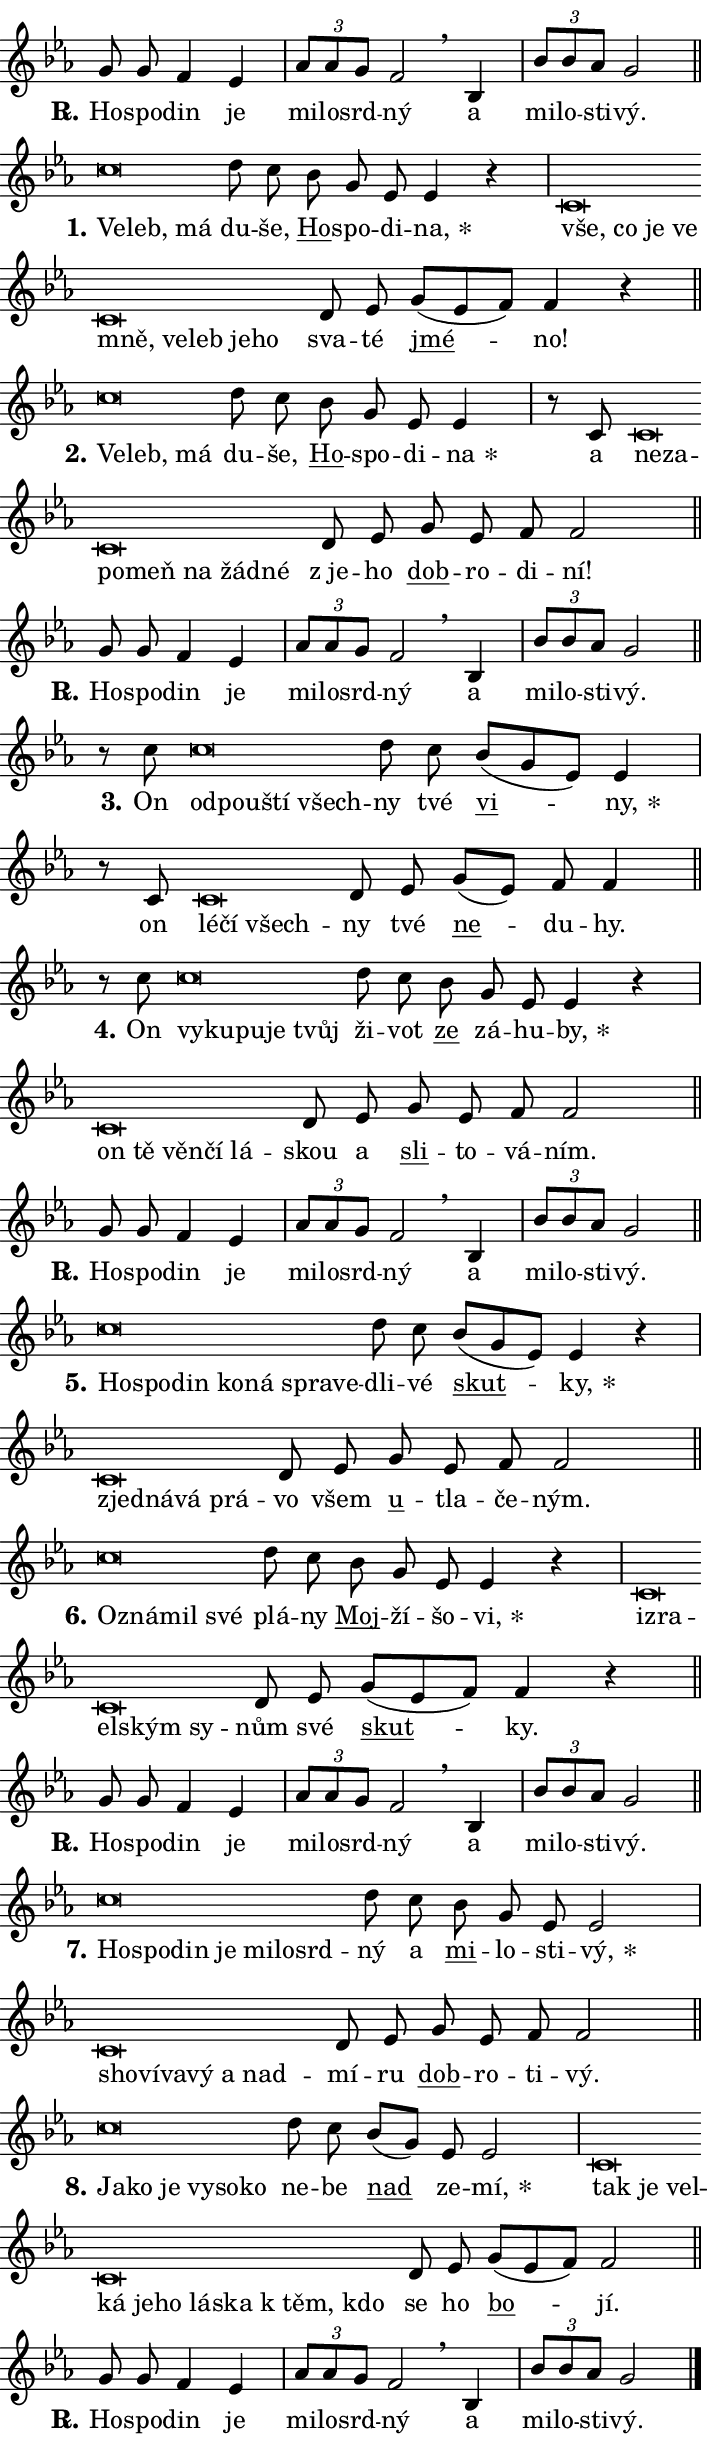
\version "2.24.0"
\header { tagline = "" }
\paper {
  indent = 0\cm
  top-margin = 0\cm
  right-margin = 0.13\cm % to fit lyric hyphens
  bottom-margin = 0\cm
  left-margin = 0\cm
  paper-width = 12\cm
  page-breaking = #ly:one-page-breaking
  system-system-spacing.basic-distance = #11
  score-system-spacing.basic-distance = #11
  ragged-last = ##f
}


%% Author: Thomas Morley
%% https://lists.gnu.org/archive/html/lilypond-user/2020-05/msg00002.html
#(define (line-position grob)
"Returns position of @var[grob} in current system:
   @code{'start}, if at first time-step
   @code{'end}, if at last time-step
   @code{'middle} otherwise
"
  (let* ((col (ly:item-get-column grob))
         (ln (ly:grob-object col 'left-neighbor))
         (rn (ly:grob-object col 'right-neighbor))
         (col-to-check-left (if (ly:grob? ln) ln col))
         (col-to-check-right (if (ly:grob? rn) rn col))
         (break-dir-left
           (and
             (ly:grob-property col-to-check-left 'non-musical #f)
             (ly:item-break-dir col-to-check-left)))
         (break-dir-right
           (and
             (ly:grob-property col-to-check-right 'non-musical #f)
             (ly:item-break-dir col-to-check-right))))
        (cond ((eqv? 1 break-dir-left) 'start)
              ((eqv? -1 break-dir-right) 'end)
              (else 'middle))))

#(define (tranparent-at-line-position vctor)
  (lambda (grob)
  "Relying on @code{line-position} select the relevant enry from @var{vctor}.
Used to determine transparency,"
    (case (line-position grob)
      ((end) (not (vector-ref vctor 0)))
      ((middle) (not (vector-ref vctor 1)))
      ((start) (not (vector-ref vctor 2))))))

noteHeadBreakVisibility =
#(define-music-function (break-visibility)(vector?)
"Makes @code{NoteHead}s transparent relying on @var{break-visibility}"
#{
  \override NoteHead.transparent =
    #(tranparent-at-line-position break-visibility)
#})

#(define delete-ledgers-for-transparent-note-heads
  (lambda (grob)
    "Reads whether a @code{NoteHead} is transparent.
If so this @code{NoteHead} is removed from @code{'note-heads} from
@var{grob}, which is supposed to be @code{LedgerLineSpanner}.
As a result ledgers are not printed for this @code{NoteHead}"
    (let* ((nhds-array (ly:grob-object grob 'note-heads))
           (nhds-list
             (if (ly:grob-array? nhds-array)
                 (ly:grob-array->list nhds-array)
                 '()))
           ;; Relies on the transparent-property being done before
           ;; Staff.LedgerLineSpanner.after-line-breaking is executed.
           ;; This is fragile ...
           (to-keep
             (remove
               (lambda (nhd)
                 (ly:grob-property nhd 'transparent #f))
               nhds-list)))
      ;; TODO find a better method to iterate over grob-arrays, similiar
      ;; to filter/remove etc for lists
      ;; For now rebuilt from scratch
      (set! (ly:grob-object grob 'note-heads)  '())
      (for-each
        (lambda (nhd)
          (ly:pointer-group-interface::add-grob grob 'note-heads nhd))
        to-keep))))

squashNotes = {
  \override NoteHead.X-extent = #'(-0.2 . 0.2)
  \override NoteHead.Y-extent = #'(-0.75 . 0)
  \override NoteHead.stencil =
    #(lambda (grob)
       (let ((pos (ly:grob-property grob 'staff-position)))
         (begin
           (if (< pos -7) (display "ERROR: Lower brevis then expected\n") (display ""))
           (if (<= pos -6) ly:text-interface::print ly:note-head::print))))
}
unSquashNotes = {
  \revert NoteHead.X-extent
  \revert NoteHead.Y-extent
  \revert NoteHead.stencil
}

hideNotes = \noteHeadBreakVisibility #begin-of-line-visible
unHideNotes = \noteHeadBreakVisibility #all-visible

% work-around for resetting accidentals
% https://lilypond.org/doc/v2.23/Documentation/notation/displaying-rhythms#unmetered-music
cadenzaMeasure = {
  \cadenzaOff
  \partial 1024 s1024
  \cadenzaOn
}

#(define-markup-command (accent layout props text) (markup?)
  "Underline accented syllable"
  (interpret-markup layout props
    #{\markup \override #'(offset . 4.3) \underline { #text }#}))

responsum = \markup \concat {
  "R" \hspace #-1.05 \path #0.1 #'((moveto 0 0.07) (lineto 0.9 0.8)) \hspace #0.05 "."
}

spaceSize = #0.6828661417322834 % exact space size for TeX Gyre Schola

\layout {
  \context {
    \Staff
    \remove "Time_signature_engraver"
    \override LedgerLineSpanner.after-line-breaking = #delete-ledgers-for-transparent-note-heads
  }
  \context {
    \Lyrics {
      \override LyricSpace.minimum-distance = \spaceSize
      \override LyricText.font-name = #"TeX Gyre Schola"
      \override LyricText.font-size = 1
      \override StanzaNumber.font-name = #"TeX Gyre Schola Bold"
      \override StanzaNumber.font-size = 1
    }
  }
  \context {
    \Score 
    \override NoteHead.text =
      #(lambda (grob) 
        (let ((pos (ly:grob-property grob 'staff-position)))
          #{\markup {
            \combine
              \halign #-0.55 \raise #(if (= pos -6) 0 0.5) \override #'(thickness . 2) \draw-line #'(3.2 . 0)
              \musicglyph "noteheads.sM1"
          }#}))
  }
}

% magnetic-lyrics.ily
%
%   written by
%     Jean Abou Samra <jean@abou-samra.fr>
%     Werner Lemberg <wl@gnu.org>
%
%   adapted by
%     Jiri Hon <jiri.hon@gmail.com>
%
% Version 2022-Apr-15

% https://www.mail-archive.com/lilypond-user@gnu.org/msg149350.html

#(define (Left_hyphen_pointer_engraver context)
   "Collect syllable-hyphen-syllable occurrences in lyrics and store
them in properties.  This engraver only looks to the left.  For
example, if the lyrics input is @code{foo -- bar}, it does the
following.

@itemize @bullet
@item
Set the @code{text} property of the @code{LyricHyphen} grob between
@q{foo} and @q{bar} to @code{foo}.

@item
Set the @code{left-hyphen} property of the @code{LyricText} grob with
text @q{foo} to the @code{LyricHyphen} grob between @q{foo} and
@q{bar}.
@end itemize

Use this auxiliary engraver in combination with the
@code{lyric-@/text::@/apply-@/magnetic-@/offset!} hook."
   (let ((hyphen #f)
         (text #f))
     (make-engraver
      (acknowledgers
       ((lyric-syllable-interface engraver grob source-engraver)
        (set! text grob)))
      (end-acknowledgers
       ((lyric-hyphen-interface engraver grob source-engraver)
        ;(when (not (grob::has-interface grob 'lyric-space-interface))
          (set! hyphen grob)));)
      ((stop-translation-timestep engraver)
       (when (and text hyphen)
         (ly:grob-set-object! text 'left-hyphen hyphen))
       (set! text #f)
       (set! hyphen #f)))))

#(define (lyric-text::apply-magnetic-offset! grob)
   "If the space between two syllables is less than the value in
property @code{LyricText@/.details@/.squash-threshold}, move the right
syllable to the left so that it gets concatenated with the left
syllable.

Use this function as a hook for
@code{LyricText@/.after-@/line-@/breaking} if the
@code{Left_@/hyphen_@/pointer_@/engraver} is active."
   (let ((hyphen (ly:grob-object grob 'left-hyphen #f)))
     (when hyphen
       (let ((left-text (ly:spanner-bound hyphen LEFT)))
         (when (grob::has-interface left-text 'lyric-syllable-interface)
           (let* ((common (ly:grob-common-refpoint grob left-text X))
                  (this-x-ext (ly:grob-extent grob common X))
                  (left-x-ext
                   (begin
                     ;; Trigger magnetism for left-text.
                     (ly:grob-property left-text 'after-line-breaking)
                     (ly:grob-extent left-text common X)))
                  ;; `delta` is the gap width between two syllables.
                  (delta (- (interval-start this-x-ext)
                            (interval-end left-x-ext)))
                  (details (ly:grob-property grob 'details))
                  (threshold (assoc-get 'squash-threshold details 0.2)))
             (when (< delta threshold)
               (let* (;; We have to manipulate the input text so that
                      ;; ligatures crossing syllable boundaries are not
                      ;; disabled.  For languages based on the Latin
                      ;; script this is essentially a beautification.
                      ;; However, for non-Western scripts it can be a
                      ;; necessity.
                      (lt (ly:grob-property left-text 'text))
                      (rt (ly:grob-property grob 'text))
                      (is-space (grob::has-interface hyphen 'lyric-space-interface))
                      (space (if is-space " " ""))
                      (extra-delta (if is-space spaceSize 0))
                      ;; Append new syllable.
                      (ltrt-space (if (and (string? lt) (string? rt))
                                (string-append lt space rt)
                                (make-concat-markup (list lt space rt))))
                      ;; Right-align `ltrt` to the right side.
                      (ltrt-space-markup (grob-interpret-markup
                               grob
                               (make-translate-markup
                                (cons (interval-length this-x-ext) 0)
                                (make-right-align-markup ltrt-space)))))
                 (begin
                   ;; Don't print `left-text`.
                   (ly:grob-set-property! left-text 'stencil #f)
                   ;; Set text and stencil (which holds all collected
                   ;; syllables so far) and shift it to the left.
                   (ly:grob-set-property! grob 'text ltrt-space)
                   (ly:grob-set-property! grob 'stencil ltrt-space-markup)
                   (ly:grob-translate-axis! grob (- (- delta extra-delta)) X))))))))))


#(define (lyric-hyphen::displace-bounds-first grob)
   ;; Make very sure this callback isn't triggered too early.
   (let ((left (ly:spanner-bound grob LEFT))
         (right (ly:spanner-bound grob RIGHT)))
     (ly:grob-property left 'after-line-breaking)
     (ly:grob-property right 'after-line-breaking)
     (ly:lyric-hyphen::print grob)))

squashThreshold = #0.4

\layout {
  \context {
    \Lyrics
    \consists #Left_hyphen_pointer_engraver
    \override LyricText.after-line-breaking =
      #lyric-text::apply-magnetic-offset!
    \override LyricHyphen.stencil = #lyric-hyphen::displace-bounds-first
    \override LyricText.details.squash-threshold = \squashThreshold
    \override LyricHyphen.minimum-distance = 0
    \override LyricHyphen.minimum-length = \squashThreshold
  }
}

squashText = \override LyricText.details.squash-threshold = 9999
unSquashText = \override LyricText.details.squash-threshold = \squashThreshold

leftText = \override LyricText.self-alignment-X = #LEFT
unLeftText = \revert LyricText.self-alignment-X

starOffset = #(lambda (grob) 
                (let ((x_offset (ly:self-alignment-interface::aligned-on-x-parent grob)))
                  (if (= x_offset 0) 0 (+ x_offset 1.2))))

star = #(define-music-function (syllable)(string?)
"Append star separator at the end of a syllable"
#{
  \once \override LyricText.X-offset = #starOffset
  \lyricmode { \markup {
    #syllable
    \override #'((font-name . "TeX Gyre Schola Bold")) \hspace #0.2 \lower #0.65 \larger "*"
  } }
#})

starAccent = #(define-music-function (syllable)(string?)
"Append star separator at the end of a syllable and make accent"
#{
  \once \override LyricText.X-offset = #starOffset
  \lyricmode { \markup {
    \accent #syllable
    \override #'((font-name . "TeX Gyre Schola Bold")) \hspace #0.2 \lower #0.65 \larger "*"
  } }
#})

breath = #(define-music-function (syllable)(string?)
"Append breathing indicator at the end of a syllable"
#{
  \lyricmode { \markup { #syllable "+" } }
#})

optionalBreath = #(define-music-function (syllable)(string?)
"Append optional breathing indicator at the end of a syllable"
#{
  \lyricmode { \markup { #syllable "(+)" } }
#})


\score {
    <<
        \new Voice = "melody" { \cadenzaOn \key es \major \relative { g'8 g f4 es \cadenzaMeasure \bar "|" \tuplet 3/2 { as8[ as g] } f2 \breathe \bar "" bes,4 \cadenzaMeasure \bar "|" \tuplet 3/2 { bes'8[ bes as] } g2 \cadenzaMeasure \bar "||" \break } }
        \new Lyrics \lyricsto "melody" { \lyricmode { \set stanza = \responsum
Ho -- spo -- din je mi -- lo -- srd -- ný a mi -- lo -- sti -- vý. } }
    >>
    \layout {}
}

\score {
    <<
        \new Voice = "melody" { \cadenzaOn \key es \major \relative { \squashNotes c''\breve*1/16 \hideNotes \breve*1/16 \breve*1/16 \bar "" \unHideNotes \unSquashNotes d8 c \bar "" bes g es es4 r \cadenzaMeasure \bar "|" \squashNotes c\breve*1/16 \hideNotes \breve*1/16 \bar "" \breve*1/16 \bar "" \breve*1/16 \bar "" \breve*1/16 \bar "" \breve*1/16 \bar "" \breve*1/16 \bar "" \breve*1/16 \breve*1/16 \bar "" \unHideNotes \unSquashNotes d8 es \bar "" g[( es f)] f4 r \cadenzaMeasure \bar "||" \break } }
        \new Lyrics \lyricsto "melody" { \lyricmode { \set stanza = "1."
\leftText Ve -- \squashText leb, má \unLeftText \unSquashText du -- še, \markup \accent Ho -- spo -- di -- \star na, \leftText vše, \squashText co je ve mně, ve -- leb je -- ho \unLeftText \unSquashText sva -- té \markup \accent jmé -- no! } }
    >>
    \layout {}
}

\score {
    <<
        \new Voice = "melody" { \cadenzaOn \key es \major \relative { \squashNotes c''\breve*1/16 \hideNotes \breve*1/16 \breve*1/16 \bar "" \unHideNotes \unSquashNotes d8 c \bar "" bes g es es4 \cadenzaMeasure \bar "|" r8 c \squashNotes c\breve*1/16 \hideNotes \breve*1/16 \bar "" \breve*1/16 \bar "" \breve*1/16 \bar "" \breve*1/16 \bar "" \breve*1/16 \breve*1/16 \bar "" \unHideNotes \unSquashNotes d8 es \bar "" g es f f2 \cadenzaMeasure \bar "||" \break } }
        \new Lyrics \lyricsto "melody" { \lyricmode { \set stanza = "2."
\leftText Ve -- \squashText leb, má \unLeftText \unSquashText du -- še, \markup \accent Ho -- spo -- di -- \star na a \leftText ne -- \squashText za -- po -- meň na žád -- né \unLeftText \unSquashText "z je" -- ho \markup \accent dob -- ro -- di -- ní! } }
    >>
    \layout {}
}

\score {
    <<
        \new Voice = "melody" { \cadenzaOn \key es \major \relative { g'8 g f4 es \cadenzaMeasure \bar "|" \tuplet 3/2 { as8[ as g] } f2 \breathe \bar "" bes,4 \cadenzaMeasure \bar "|" \tuplet 3/2 { bes'8[ bes as] } g2 \cadenzaMeasure \bar "||" \break } }
        \new Lyrics \lyricsto "melody" { \lyricmode { \set stanza = \responsum
Ho -- spo -- din je mi -- lo -- srd -- ný a mi -- lo -- sti -- vý. } }
    >>
    \layout {}
}

\score {
    <<
        \new Voice = "melody" { \cadenzaOn \key es \major \relative { r8 c''8 \squashNotes c\breve*1/16 \hideNotes \breve*1/16 \bar "" \breve*1/16 \breve*1/16 \bar "" \unHideNotes \unSquashNotes d8 c \bar "" bes[( g es)] es4 \cadenzaMeasure \bar "|" r8 c \squashNotes c\breve*1/16 \hideNotes \breve*1/16 \breve*1/16 \bar "" \unHideNotes \unSquashNotes d8 es \bar "" g[( es)] f f4 \cadenzaMeasure \bar "||" \break } }
        \new Lyrics \lyricsto "melody" { \lyricmode { \set stanza = "3."
On \leftText od -- \squashText pou -- ští všech -- \unLeftText \unSquashText ny tvé \markup \accent vi -- \star ny, on \leftText lé -- \squashText čí všech -- \unLeftText \unSquashText ny tvé \markup \accent ne -- du -- hy. } }
    >>
    \layout {}
}

\score {
    <<
        \new Voice = "melody" { \cadenzaOn \key es \major \relative { r8 c''8 \squashNotes c\breve*1/16 \hideNotes \breve*1/16 \bar "" \breve*1/16 \bar "" \breve*1/16 \breve*1/16 \bar "" \unHideNotes \unSquashNotes d8 c \bar "" bes g es es4 r \cadenzaMeasure \bar "|" \squashNotes c\breve*1/16 \hideNotes \breve*1/16 \bar "" \breve*1/16 \bar "" \breve*1/16 \breve*1/16 \bar "" \unHideNotes \unSquashNotes d8 es \bar "" g es f f2 \cadenzaMeasure \bar "||" \break } }
        \new Lyrics \lyricsto "melody" { \lyricmode { \set stanza = "4."
On \leftText vy -- \squashText ku -- pu -- je tvůj \unLeftText \unSquashText ži -- vot \markup \accent ze zá -- hu -- \star by, \leftText on \squashText tě věn -- čí lá -- \unLeftText \unSquashText skou a \markup \accent sli -- to -- vá -- ním. } }
    >>
    \layout {}
}

\score {
    <<
        \new Voice = "melody" { \cadenzaOn \key es \major \relative { g'8 g f4 es \cadenzaMeasure \bar "|" \tuplet 3/2 { as8[ as g] } f2 \breathe \bar "" bes,4 \cadenzaMeasure \bar "|" \tuplet 3/2 { bes'8[ bes as] } g2 \cadenzaMeasure \bar "||" \break } }
        \new Lyrics \lyricsto "melody" { \lyricmode { \set stanza = \responsum
Ho -- spo -- din je mi -- lo -- srd -- ný a mi -- lo -- sti -- vý. } }
    >>
    \layout {}
}

\score {
    <<
        \new Voice = "melody" { \cadenzaOn \key es \major \relative { \squashNotes c''\breve*1/16 \hideNotes \breve*1/16 \bar "" \breve*1/16 \bar "" \breve*1/16 \bar "" \breve*1/16 \bar "" \breve*1/16 \breve*1/16 \bar "" \unHideNotes \unSquashNotes d8 c \bar "" bes[( g es)] es4 r \cadenzaMeasure \bar "|" \squashNotes c\breve*1/16 \hideNotes \breve*1/16 \bar "" \breve*1/16 \breve*1/16 \bar "" \unHideNotes \unSquashNotes d8 es \bar "" g es f f2 \cadenzaMeasure \bar "||" \break } }
        \new Lyrics \lyricsto "melody" { \lyricmode { \set stanza = "5."
\leftText Ho -- \squashText spo -- din ko -- ná spra -- ve -- \unLeftText \unSquashText dli -- vé \markup \accent skut -- \star ky, \leftText zjed -- \squashText ná -- vá prá -- \unLeftText \unSquashText vo všem \markup \accent u -- tla -- če -- ným. } }
    >>
    \layout {}
}

\score {
    <<
        \new Voice = "melody" { \cadenzaOn \key es \major \relative { \squashNotes c''\breve*1/16 \hideNotes \breve*1/16 \bar "" \breve*1/16 \breve*1/16 \bar "" \unHideNotes \unSquashNotes d8 c \bar "" bes g es es4 r \cadenzaMeasure \bar "|" \squashNotes c\breve*1/16 \hideNotes \breve*1/16 \bar "" \breve*1/16 \bar "" \breve*1/16 \breve*1/16 \bar "" \unHideNotes \unSquashNotes d8 es \bar "" g[( es f)] f4 r \cadenzaMeasure \bar "||" \break } }
        \new Lyrics \lyricsto "melody" { \lyricmode { \set stanza = "6."
\leftText Oz -- \squashText ná -- mil své \unLeftText \unSquashText plá -- ny \markup \accent Moj -- ží -- šo -- \star vi, \leftText iz -- \squashText ra -- el -- ským sy -- \unLeftText \unSquashText nům své \markup \accent skut -- ky. } }
    >>
    \layout {}
}

\score {
    <<
        \new Voice = "melody" { \cadenzaOn \key es \major \relative { g'8 g f4 es \cadenzaMeasure \bar "|" \tuplet 3/2 { as8[ as g] } f2 \breathe \bar "" bes,4 \cadenzaMeasure \bar "|" \tuplet 3/2 { bes'8[ bes as] } g2 \cadenzaMeasure \bar "||" \break } }
        \new Lyrics \lyricsto "melody" { \lyricmode { \set stanza = \responsum
Ho -- spo -- din je mi -- lo -- srd -- ný a mi -- lo -- sti -- vý. } }
    >>
    \layout {}
}

\score {
    <<
        \new Voice = "melody" { \cadenzaOn \key es \major \relative { \squashNotes c''\breve*1/16 \hideNotes \breve*1/16 \bar "" \breve*1/16 \bar "" \breve*1/16 \bar "" \breve*1/16 \bar "" \breve*1/16 \breve*1/16 \bar "" \unHideNotes \unSquashNotes d8 c \bar "" bes g es es2 \cadenzaMeasure \bar "|" \squashNotes c\breve*1/16 \hideNotes \breve*1/16 \bar "" \breve*1/16 \bar "" \breve*1/16 \bar "" \breve*1/16 \breve*1/16 \bar "" \unHideNotes \unSquashNotes d8 es \bar "" g es f f2 \cadenzaMeasure \bar "||" \break } }
        \new Lyrics \lyricsto "melody" { \lyricmode { \set stanza = "7."
\leftText Ho -- \squashText spo -- din je mi -- lo -- srd -- \unLeftText \unSquashText ný a \markup \accent mi -- lo -- sti -- \star vý, \leftText sho -- \squashText ví -- va -- vý a nad -- \unLeftText \unSquashText mí -- ru \markup \accent dob -- ro -- ti -- vý. } }
    >>
    \layout {}
}

\score {
    <<
        \new Voice = "melody" { \cadenzaOn \key es \major \relative { \squashNotes c''\breve*1/16 \hideNotes \breve*1/16 \bar "" \breve*1/16 \bar "" \breve*1/16 \bar "" \breve*1/16 \breve*1/16 \bar "" \unHideNotes \unSquashNotes d8 c \bar "" bes[( g)] es es2 \cadenzaMeasure \bar "|" \squashNotes c\breve*1/16 \hideNotes \breve*1/16 \bar "" \breve*1/16 \bar "" \breve*1/16 \bar "" \breve*1/16 \bar "" \breve*1/16 \bar "" \breve*1/16 \bar "" \breve*1/16 \bar "" \breve*1/16 \breve*1/16 \bar "" \unHideNotes \unSquashNotes d8 es \bar "" g[( es f)] f2 \cadenzaMeasure \bar "||" \break } }
        \new Lyrics \lyricsto "melody" { \lyricmode { \set stanza = "8."
\leftText Ja -- \squashText ko je vy -- so -- ko \unLeftText \unSquashText ne -- be \markup \accent nad ze -- \star mí, \leftText tak \squashText je vel -- ká je -- ho lá -- ska "k těm," kdo \unLeftText \unSquashText se ho \markup \accent bo -- jí. } }
    >>
    \layout {}
}

\score {
    <<
        \new Voice = "melody" { \cadenzaOn \key es \major \relative { g'8 g f4 es \cadenzaMeasure \bar "|" \tuplet 3/2 { as8[ as g] } f2 \breathe \bar "" bes,4 \cadenzaMeasure \bar "|" \tuplet 3/2 { bes'8[ bes as] } g2 \cadenzaMeasure \bar "||" \break } \bar "|." }
        \new Lyrics \lyricsto "melody" { \lyricmode { \set stanza = \responsum
Ho -- spo -- din je mi -- lo -- srd -- ný a mi -- lo -- sti -- vý. } }
    >>
    \layout {}
}
